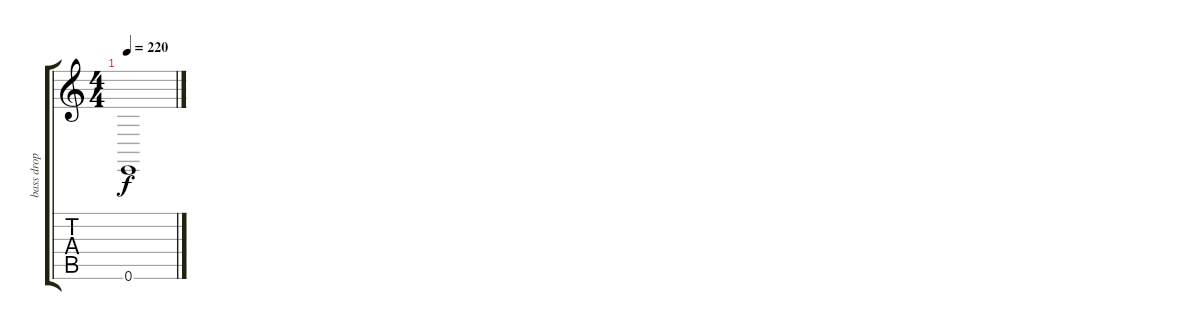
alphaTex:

\track ("bass drop" "bass drop") {instrument ocarina}
\staff {score tabs}
\tuning (E4 B3 G3 D3 A2 E2) {hide}
\ts (4 4)
\tempo 220
\clef g2
\ks c
0.6{t}.1{dy f}
